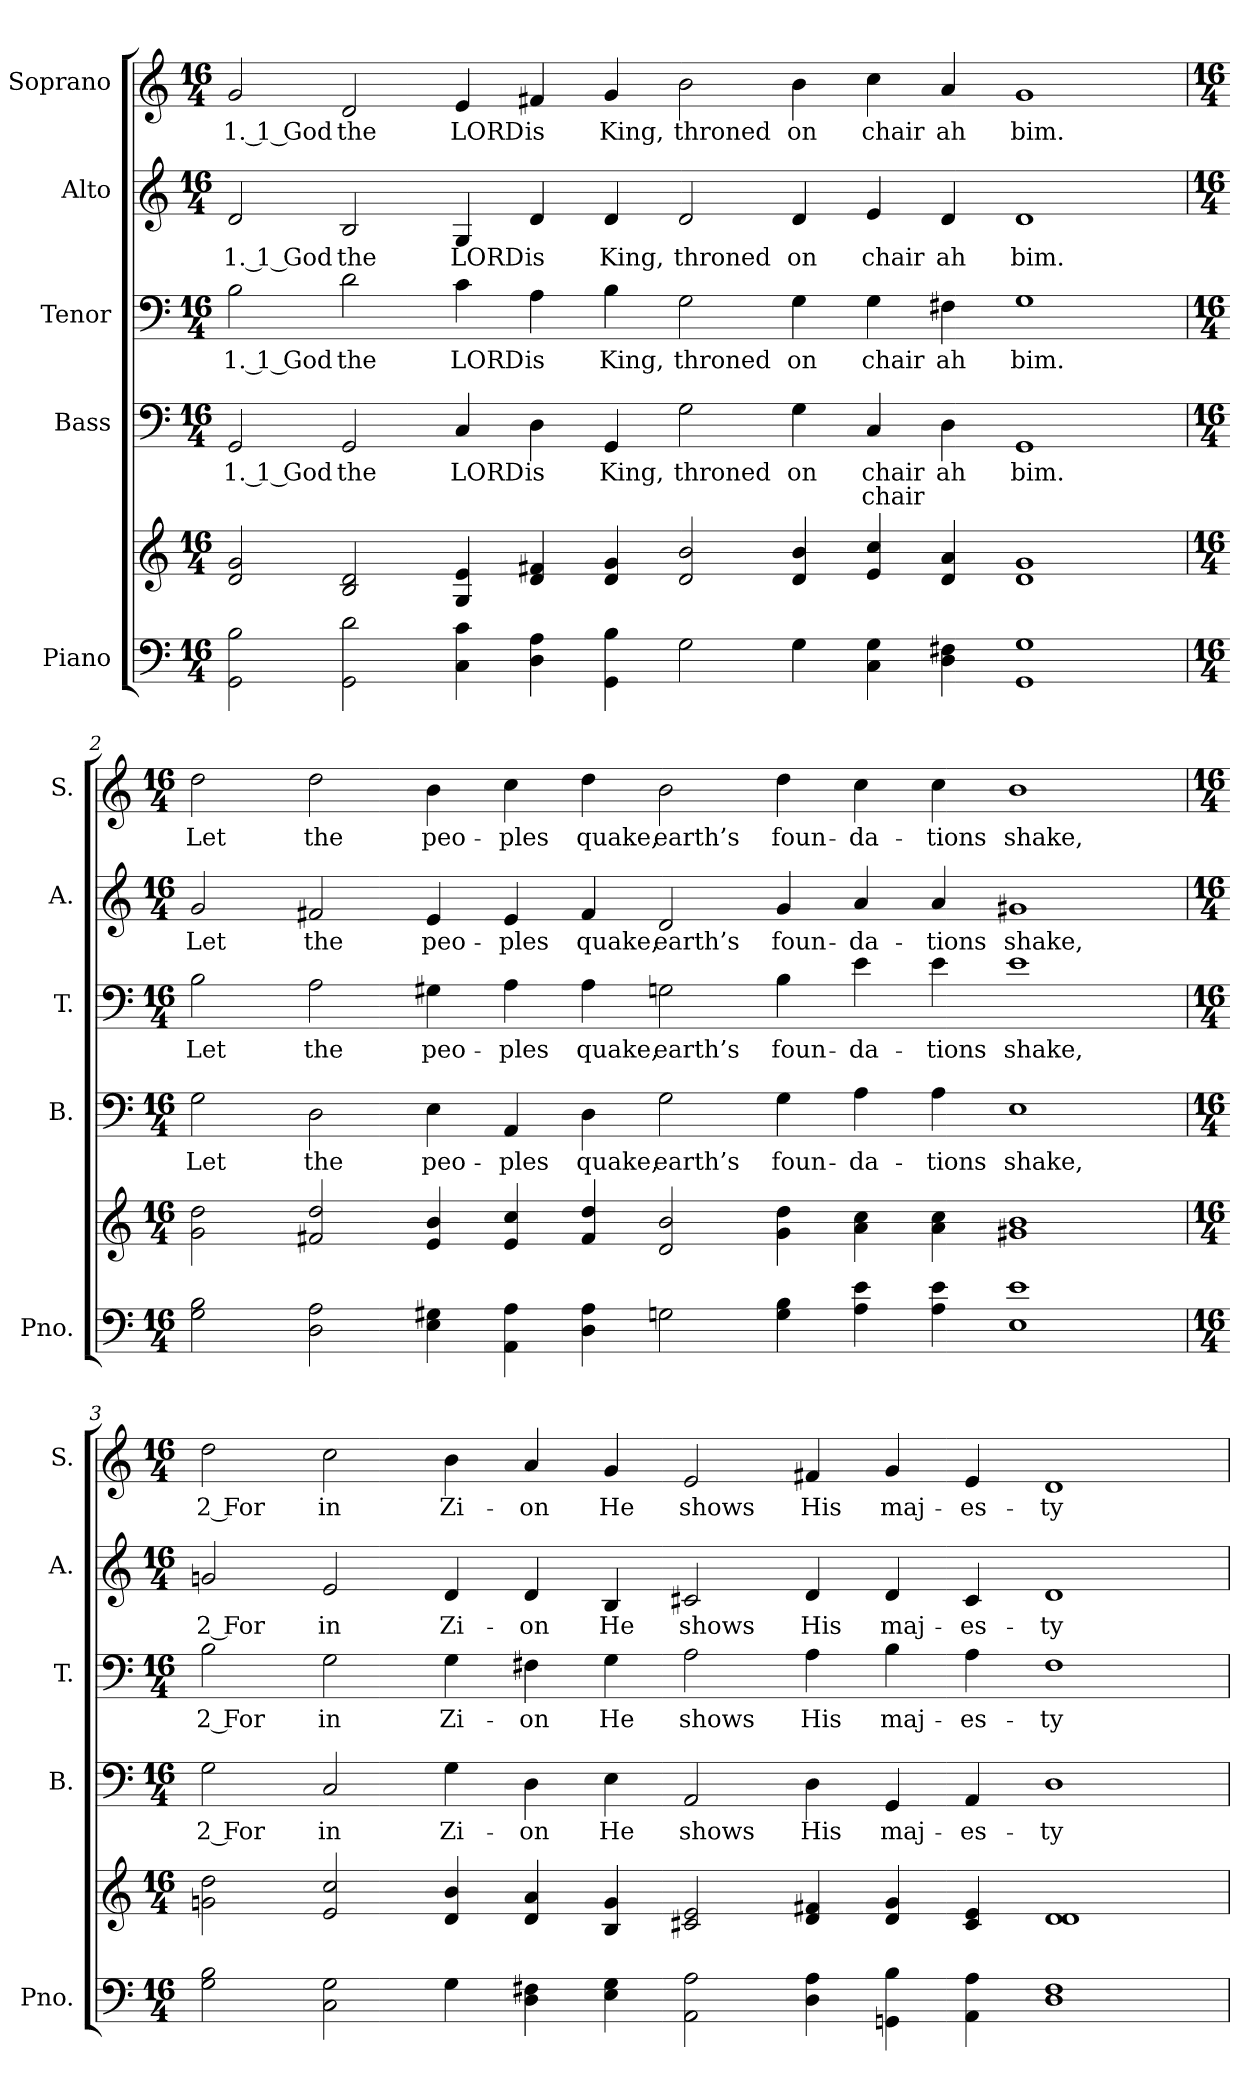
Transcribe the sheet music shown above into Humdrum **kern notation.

**kern	**kern	**kern	**text	**text	**kern	**text	**kern	**text	**kern	**text
*part5	*part5	*part4	*part4	*part4	*part3	*part3	*part2	*part2	*part1	*part1
*staff6	*staff5	*staff4	*staff4	*staff4	*staff3	*staff3	*staff2	*staff2	*staff1	*staff1
*I"Piano	*	*I"Bass	*	*	*I"Tenor	*	*I"Alto	*	*I"Soprano	*
*I'Pno.	*	*I'B.	*	*	*I'T.	*	*I'A.	*	*I'S.	*
!!LO:PB:g=z
*clefF4	*clefG2	*clefF4	*	*	*clefF4	*	*clefG2	*	*clefG2	*
*k[]	*k[]	*k[]	*	*	*k[]	*	*k[]	*	*k[]	*
*M16/4	*M16/4	*M16/4	*	*	*M16/4	*	*M16/4	*	*M16/4	*
*MM190	*MM190	*MM190	*	*	*MM190	*	*MM190	*	*MM190	*
=1	=1	=1	=1	=1	=1	=1	=1	=1	=1	=1
!	!	!	!LO:LY:b:color=#000000	!	!	!	!	!	!	!
!	!	!	!	!	!	!LO:LY:b:color=#000000	!	!	!	!
!	!	!	!	!	!	!	!	!LO:LY:b:color=#000000	!	!
!	!	!	!	!	!	!	!	!	!	!LO:LY:b:color=#000000
2GGi\ 2Bi	2di/ 2gi	2GGi/	1. 1 God	.	2Bi\	1. 1 God	2di/	1. 1 God	2gi/	1. 1 God
!	!	!	!LO:LY:b:color=#000000	!	!	!	!	!	!	!
!	!	!	!	!	!	!LO:LY:b:color=#000000	!	!	!	!
!	!	!	!	!	!	!	!	!LO:LY:b:color=#000000	!	!
!	!	!	!	!	!	!	!	!	!	!LO:LY:b:color=#000000
2GGi\ 2di	2Bi/ 2di	2GGi/	the	.	2di\	the	2Bi/	the	2di/	the
!	!	!	!LO:LY:b:color=#000000	!	!	!	!	!	!	!
!	!	!	!	!	!	!LO:LY:b:color=#000000	!	!	!	!
!	!	!	!	!	!	!	!	!LO:LY:b:color=#000000	!	!
!	!	!	!	!	!	!	!	!	!	!LO:LY:b:color=#000000
4Ci\ 4ci	4Gi/ 4ei	4Ci/	LORD	.	4ci\	LORD	4Gi/	LORD	4ei/	LORD
!	!	!	!LO:LY:b:color=#000000	!	!	!	!	!	!	!
!	!	!	!	!	!	!LO:LY:b:color=#000000	!	!	!	!
!	!	!	!	!	!	!	!	!LO:LY:b:color=#000000	!	!
!	!	!	!	!	!	!	!	!	!	!LO:LY:b:color=#000000
4Di\ 4Ai	4di/ 4f#Xi	4Di\	is	.	4Ai\	is	4di/	is	4f#Xi/	is
!	!	!	!LO:LY:b:color=#000000	!	!	!	!	!	!	!
!	!	!	!	!	!	!LO:LY:b:color=#000000	!	!	!	!
!	!	!	!	!	!	!	!	!LO:LY:b:color=#000000	!	!
!	!	!	!	!	!	!	!	!	!	!LO:LY:b:color=#000000
4GGi\ 4Bi	4di/ 4gi	4GGi/	King,	.	4Bi\	King,	4di/	King,	4gi/	King,
!	!	!	!LO:LY:b:color=#000000	!	!	!	!	!	!	!
!	!	!	!	!	!	!LO:LY:b:color=#000000	!	!	!	!
!	!	!	!	!	!	!	!	!LO:LY:b:color=#000000	!	!
!	!	!	!	!	!	!	!	!	!	!LO:LY:b:color=#000000
2Gi\	2di/ 2bi	2Gi\	throned	.	2Gi\	throned	2di/	throned	2bi\	throned
!	!	!	!LO:LY:b:color=#000000	!	!	!	!	!	!	!
!	!	!	!	!	!	!LO:LY:b:color=#000000	!	!	!	!
!	!	!	!	!	!	!	!	!LO:LY:b:color=#000000	!	!
!	!	!	!	!	!	!	!	!	!	!LO:LY:b:color=#000000
4Gi\	4di/ 4bi	4Gi\	on	.	4Gi\	on	4di/	on	4bi\	on
!	!	!	!LO:LY:b:color=#000000	!LO:LY:b:color=#000000	!	!	!	!	!	!
!	!	!	!	!	!	!LO:LY:b:color=#000000	!	!	!	!
!	!	!	!	!	!	!	!	!LO:LY:b:color=#000000	!	!
!	!	!	!	!	!	!	!	!	!	!LO:LY:b:color=#000000
4Ci\ 4Gi	4ei/ 4cci	4Ci/	chair	chair	4Gi\	chair	4ei/	chair	4cci\	chair
!	!	!	!LO:LY:b:color=#000000	!	!	!	!	!	!	!
!	!	!	!	!	!	!LO:LY:b:color=#000000	!	!	!	!
!	!	!	!	!	!	!	!	!LO:LY:b:color=#000000	!	!
!	!	!	!	!	!	!	!	!	!	!LO:LY:b:color=#000000
4Di\ 4F#Xi	4di/ 4ai	4Di\	ah	.	4F#Xi\	ah	4di/	ah	4ai/	ah
!	!	!	!LO:LY:b:color=#000000	!	!	!	!	!	!	!
!	!	!	!	!	!	!LO:LY:b:color=#000000	!	!	!	!
!	!	!	!	!	!	!	!	!LO:LY:b:color=#000000	!	!
!	!	!	!	!	!	!	!	!	!	!LO:LY:b:color=#000000
1GGi 1Gi	1di 1gi	1GGi	bim.	.	1Gi	bim.	1di	bim.	1gi	bim.
!!LO:PB:g=z
=2	=2	=2	=2	=2	=2	=2	=2	=2	=2	=2
*M16/4	*M16/4	*M16/4	*	*	*M16/4	*	*M16/4	*	*M16/4	*
!	!	!	!LO:LY:b:color=#000000	!	!	!	!	!	!	!
!	!	!	!	!	!	!LO:LY:b:color=#000000	!	!	!	!
!	!	!	!	!	!	!	!	!LO:LY:b:color=#000000	!	!
!	!	!	!	!	!	!	!	!	!	!LO:LY:b:color=#000000
2Gi\ 2Bi	2gi\ 2ddi	2Gi\	Let	.	2Bi\	Let	2gi/	Let	2ddi\	Let
!	!	!	!LO:LY:b:color=#000000	!	!	!	!	!	!	!
!	!	!	!	!	!	!LO:LY:b:color=#000000	!	!	!	!
!	!	!	!	!	!	!	!	!LO:LY:b:color=#000000	!	!
!	!	!	!	!	!	!	!	!	!	!LO:LY:b:color=#000000
2Di\ 2Ai	2f#Xi/ 2ddi	2Di\	the	.	2Ai\	the	2f#Xi/	the	2ddi\	the
!	!	!	!LO:LY:b:color=#000000	!	!	!	!	!	!	!
!	!	!	!	!	!	!LO:LY:b:color=#000000	!	!	!	!
!	!	!	!	!	!	!	!	!LO:LY:b:color=#000000	!	!
!	!	!	!	!	!	!	!	!	!	!LO:LY:b:color=#000000
4Ei\ 4G#Xi	4ei/ 4bi	4Ei\	peo-	.	4G#Xi\	peo-	4ei/	peo-	4bi\	peo-
!	!	!	!LO:LY:b:color=#000000	!	!	!	!	!	!	!
!	!	!	!	!	!	!LO:LY:b:color=#000000	!	!	!	!
!	!	!	!	!	!	!	!	!LO:LY:b:color=#000000	!	!
!	!	!	!	!	!	!	!	!	!	!LO:LY:b:color=#000000
4AAi\ 4Ai	4ei/ 4cci	4AAi/	-ples	.	4Ai\	-ples	4ei/	-ples	4cci\	-ples
!	!	!	!LO:LY:b:color=#000000	!	!	!	!	!	!	!
!	!	!	!	!	!	!LO:LY:b:color=#000000	!	!	!	!
!	!	!	!	!	!	!	!	!LO:LY:b:color=#000000	!	!
!	!	!	!	!	!	!	!	!	!	!LO:LY:b:color=#000000
4Di\ 4Ai	4f#i/ 4ddi	4Di\	quake,	.	4Ai\	quake,	4f#i/	quake,	4ddi\	quake,
!	!	!	!LO:LY:b:color=#000000	!	!	!	!	!	!	!
!	!	!	!	!	!	!LO:LY:b:color=#000000	!	!	!	!
!	!	!	!	!	!	!	!	!LO:LY:b:color=#000000	!	!
!	!	!	!	!	!	!	!	!	!	!LO:LY:b:color=#000000
2Gni\	2di/ 2bi	2Gi\	earth’s	.	2Gni\	earth’s	2di/	earth’s	2bi\	earth’s
!	!	!	!LO:LY:b:color=#000000	!	!	!	!	!	!	!
!	!	!	!	!	!	!LO:LY:b:color=#000000	!	!	!	!
!	!	!	!	!	!	!	!	!LO:LY:b:color=#000000	!	!
!	!	!	!	!	!	!	!	!	!	!LO:LY:b:color=#000000
4Gi\ 4Bi	4gi\ 4ddi	4Gi\	foun-	.	4Bi\	foun-	4gi/	foun-	4ddi\	foun-
!	!	!	!LO:LY:b:color=#000000	!	!	!	!	!	!	!
!	!	!	!	!	!	!LO:LY:b:color=#000000	!	!	!	!
!	!	!	!	!	!	!	!	!LO:LY:b:color=#000000	!	!
!	!	!	!	!	!	!	!	!	!	!LO:LY:b:color=#000000
4Ai\ 4ei	4ai\ 4cci	4Ai\	-da-	.	4ei\	-da-	4ai/	-da-	4cci\	-da-
!	!	!	!LO:LY:b:color=#000000	!	!	!	!	!	!	!
!	!	!	!	!	!	!LO:LY:b:color=#000000	!	!	!	!
!	!	!	!	!	!	!	!	!LO:LY:b:color=#000000	!	!
!	!	!	!	!	!	!	!	!	!	!LO:LY:b:color=#000000
4Ai\ 4ei	4ai\ 4cci	4Ai\	-tions	.	4ei\	-tions	4ai/	-tions	4cci\	-tions
!	!	!	!LO:LY:b:color=#000000	!	!	!	!	!	!	!
!	!	!	!	!	!	!LO:LY:b:color=#000000	!	!	!	!
!	!	!	!	!	!	!	!	!LO:LY:b:color=#000000	!	!
!	!	!	!	!	!	!	!	!	!	!LO:LY:b:color=#000000
1Ei 1ei	1g#Xi 1bi	1Ei	shake,	.	1ei	shake,	1g#Xi	shake,	1bi	shake,
!!LO:PB:g=z
=3	=3	=3	=3	=3	=3	=3	=3	=3	=3	=3
*M16/4	*M16/4	*M16/4	*	*	*M16/4	*	*M16/4	*	*M16/4	*
!	!	!	!LO:LY:b:color=#000000	!	!	!	!	!	!	!
!	!	!	!	!	!	!LO:LY:b:color=#000000	!	!	!	!
!	!	!	!	!	!	!	!	!LO:LY:b:color=#000000	!	!
!	!	!	!	!	!	!	!	!	!	!LO:LY:b:color=#000000
2Gi\ 2Bi	2gni\ 2ddi	2Gi\	2 For	.	2Bi\	2 For	2gni/	2 For	2ddi\	2 For
!	!	!	!LO:LY:b:color=#000000	!	!	!	!	!	!	!
!	!	!	!	!	!	!LO:LY:b:color=#000000	!	!	!	!
!	!	!	!	!	!	!	!	!LO:LY:b:color=#000000	!	!
!	!	!	!	!	!	!	!	!	!	!LO:LY:b:color=#000000
2Ci\ 2Gi	2ei/ 2cci	2Ci/	in	.	2Gi\	in	2ei/	in	2cci\	in
!	!	!	!LO:LY:b:color=#000000	!	!	!	!	!	!	!
!	!	!	!	!	!	!LO:LY:b:color=#000000	!	!	!	!
!	!	!	!	!	!	!	!	!LO:LY:b:color=#000000	!	!
!	!	!	!	!	!	!	!	!	!	!LO:LY:b:color=#000000
4Gi\	4di/ 4bi	4Gi\	Zi-	.	4Gi\	Zi-	4di/	Zi-	4bi\	Zi-
!	!	!	!LO:LY:b:color=#000000	!	!	!	!	!	!	!
!	!	!	!	!	!	!LO:LY:b:color=#000000	!	!	!	!
!	!	!	!	!	!	!	!	!LO:LY:b:color=#000000	!	!
!	!	!	!	!	!	!	!	!	!	!LO:LY:b:color=#000000
4Di\ 4F#Xi	4di/ 4ai	4Di\	-on	.	4F#Xi\	-on	4di/	-on	4ai/	-on
!	!	!	!LO:LY:b:color=#000000	!	!	!	!	!	!	!
!	!	!	!	!	!	!LO:LY:b:color=#000000	!	!	!	!
!	!	!	!	!	!	!	!	!LO:LY:b:color=#000000	!	!
!	!	!	!	!	!	!	!	!	!	!LO:LY:b:color=#000000
4Ei\ 4Gi	4Bi/ 4gi	4Ei\	He	.	4Gi\	He	4Bi/	He	4gi/	He
!	!	!	!LO:LY:b:color=#000000	!	!	!	!	!	!	!
!	!	!	!	!	!	!LO:LY:b:color=#000000	!	!	!	!
!	!	!	!	!	!	!	!	!LO:LY:b:color=#000000	!	!
!	!	!	!	!	!	!	!	!	!	!LO:LY:b:color=#000000
2AAi\ 2Ai	2c#Xi/ 2ei	2AAi/	shows	.	2Ai\	shows	2c#Xi/	shows	2ei/	shows
!	!	!	!LO:LY:b:color=#000000	!	!	!	!	!	!	!
!	!	!	!	!	!	!LO:LY:b:color=#000000	!	!	!	!
!	!	!	!	!	!	!	!	!LO:LY:b:color=#000000	!	!
!	!	!	!	!	!	!	!	!	!	!LO:LY:b:color=#000000
4Di\ 4Ai	4di/ 4f#Xi	4Di\	His	.	4Ai\	His	4di/	His	4f#Xi/	His
!	!	!	!LO:LY:b:color=#000000	!	!	!	!	!	!	!
!	!	!	!	!	!	!LO:LY:b:color=#000000	!	!	!	!
!	!	!	!	!	!	!	!	!LO:LY:b:color=#000000	!	!
!	!	!	!	!	!	!	!	!	!	!LO:LY:b:color=#000000
4GGni\ 4Bi	4di/ 4gi	4GGi/	maj-	.	4Bi\	maj-	4di/	maj-	4gi/	maj-
!	!	!	!LO:LY:b:color=#000000	!	!	!	!	!	!	!
!	!	!	!	!	!	!LO:LY:b:color=#000000	!	!	!	!
!	!	!	!	!	!	!	!	!LO:LY:b:color=#000000	!	!
!	!	!	!	!	!	!	!	!	!	!LO:LY:b:color=#000000
4AAi\ 4Ai	4c#i/ 4ei	4AAi/	-es-	.	4Ai\	-es-	4c#i/	-es-	4ei/	-es-
!	!	!	!LO:LY:b:color=#000000	!	!	!	!	!	!	!
!	!	!	!	!	!	!LO:LY:b:color=#000000	!	!	!	!
!	!	!	!	!	!	!	!	!LO:LY:b:color=#000000	!	!
!	!	!	!	!	!	!	!	!	!	!LO:LY:b:color=#000000
1Di 1F#i	1di 1di	1Di	-ty	.	1F#i	-ty	1di	-ty	1di	-ty
=	=	=	=	=	=	=	=	=	=	=
*-	*-	*-	*-	*-	*-	*-	*-	*-	*-	*-
